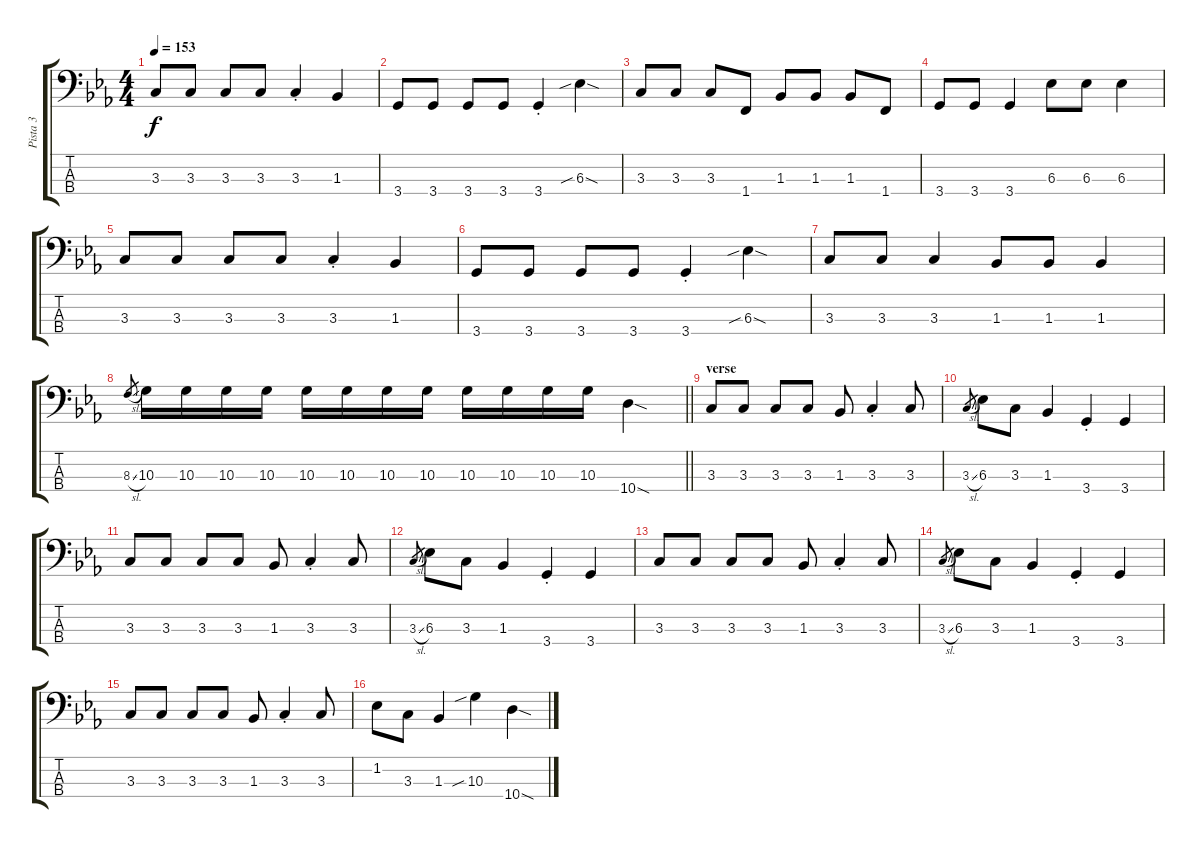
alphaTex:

\track ("Pista 3" "Pista 3") {instrument electricbassfinger}
\staff {score tabs}
\tuning (G2 D2 A1 E1) {hide}
\ts (4 4)
\tempo 153
\clef f4
\ks eb
3.3.8{dy f} 3.3.8 3.3.8 3.3.8 3.3{st}.4 1.3.4 |
3.4.8 3.4.8 3.4.8 3.4.8 3.4{st}.4 6.3{sib sod}.4 |
3.3.8 3.3.8 3.3.8 1.4.8 1.3.8 1.3.8 1.3.8 1.4.8 |
3.4.8 3.4.8 3.4.4 6.3.8 6.3.8 6.3.4 |
3.3.8 3.3.8 3.3.8 3.3.8 3.3{st}.4 1.3.4 |
3.4.8 3.4.8 3.4.8 3.4.8 3.4{st}.4 6.3{sib sod}.4 |
3.3.8 3.3.8 3.3.4 1.3.8 1.3.8 1.3.4 |
\barLineRight lightlight
8.3{sl}.8{gr} 10.3.16 10.3.16 10.3.16 10.3.16 10.3.16 10.3.16 10.3.16 10.3.16 10.3.16 10.3.16 10.3.16 10.3.16 10.4{sod}.4 |
\section ("" "verse")
3.3.8 3.3.8 3.3.8 3.3.8 1.3.8 3.3{st}.4 3.3.8 |
3.3{sl}.8{gr} 6.3.8 3.3.8 1.3.4 3.4{st}.4 3.4.4 |
3.3.8 3.3.8 3.3.8 3.3.8 1.3.8 3.3{st}.4 3.3.8 |
3.3{sl}.8{gr} 6.3.8 3.3.8 1.3.4 3.4{st}.4 3.4.4 |
3.3.8 3.3.8 3.3.8 3.3.8 1.3.8 3.3{st}.4 3.3.8 |
3.3{sl}.8{gr} 6.3.8 3.3.8 1.3.4 3.4{st}.4 3.4.4 |
3.3.8 3.3.8 3.3.8 3.3.8 1.3.8 3.3{st}.4 3.3.8 |
1.2.8 3.3.8 1.3.4 10.3{sib}.4 10.4{sod}.4
